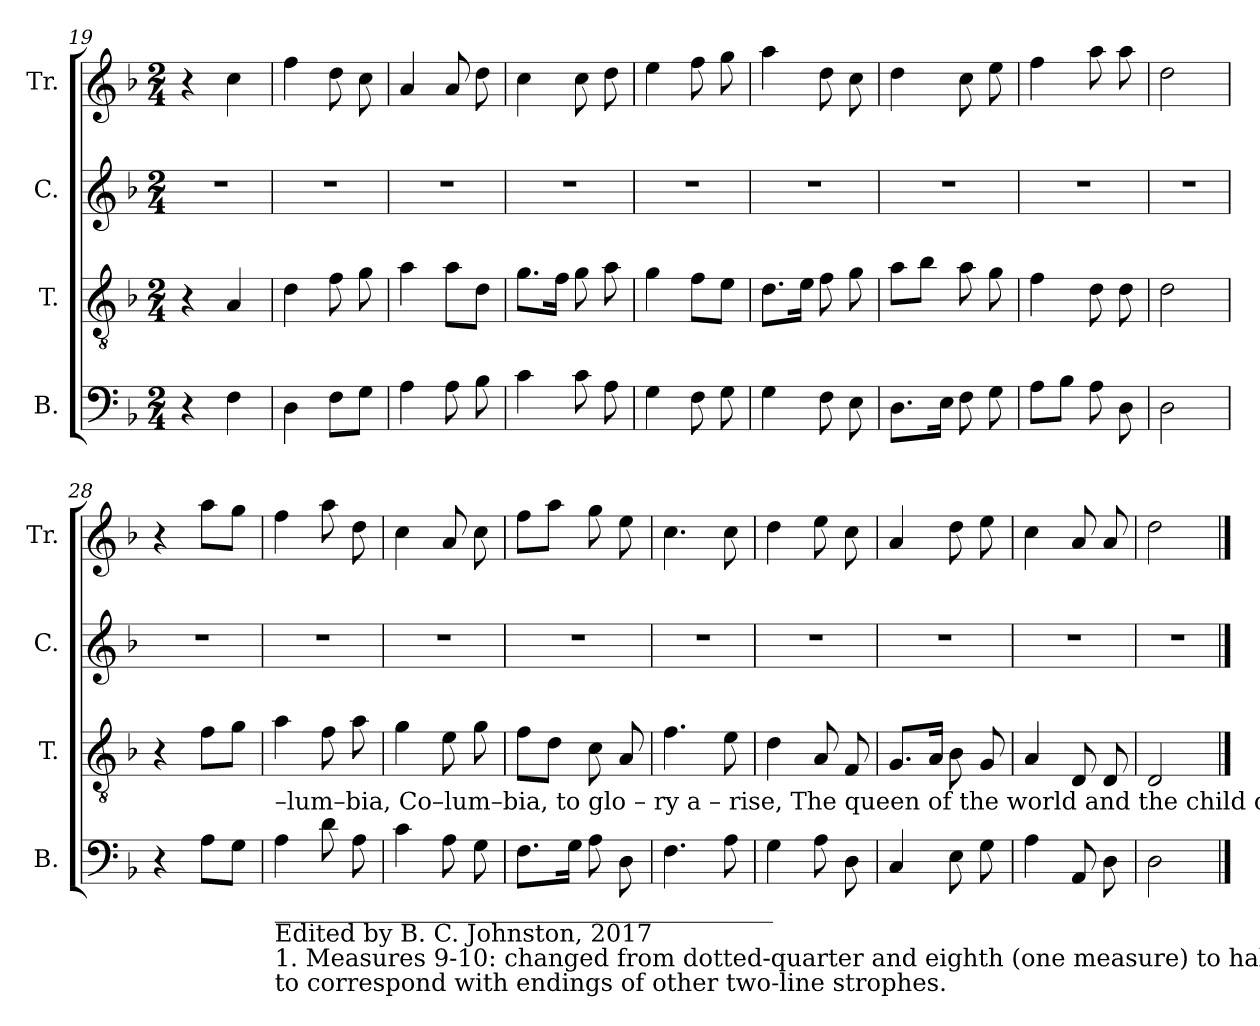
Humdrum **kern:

**kern	**kern	**kern	**kern
*part4	*part3	*part2	*part1
*staff4	*staff3	*staff2	*staff1
*I"B.	*I"T.	*I"C.	*I"Tr.
*I'B.	*I'T.	*I'C.	*I'Tr.
*clefF4	*clefGv2	*clefG2	*clefG2
*k[b-]	*k[b-]	*k[b-]	*k[b-]
*M2/4	*M2/4	*M2/4	*M2/4
=19	=19	=19	=19
4r	4r	2r	4r
4F!\	4A!/	.	4cc!\
=20	=20	=20	=20
4D!\	4d!\	2r	4ff!\
8F!\L	8f!\	.	8dd!\
8G!\J	8g!\	.	8cc!\
=21	=21	=21	=21
4A!\	4a!\	2r	4a!/
8A!\	8a!\L	.	8a!/
8B-!\	8d!\J	.	8dd!\
=22	=22	=22	=22
4c!\	8.g!\L	2r	4cc!\
.	16f!\Jk	.	.
8c!\	8g!\	.	8cc!\
8A!\	8a!\	.	8dd!\
=23	=23	=23	=23
4G!\	4g!\	2r	4ee!\
8F!\	8f!\L	.	8ff!\
8G!\	8e!\J	.	8gg!\
=24	=24	=24	=24
4G!\	8.d!\L	2r	4aa!\
.	16e!\Jk	.	.
8F!\	8f!\	.	8dd!\
8E!\	8g!\	.	8cc!\
=25	=25	=25	=25
8.D!\L	8a!\L	2r	4dd!\
.	8b-!\J	.	.
16E!\Jk	.	.	.
8F!\	8a!\	.	8cc!\
8G!\	8g!\	.	8ee!\
=26	=26	=26	=26
8A!\L	4f!\	2r	4ff!\
8B-!\J	.	.	.
8A!\	8d!\	.	8aa!\
8D!\	8d!\	.	8aa!\
=27	=27	=27	=27
2D!\	2d!\	2r	2dd!\
=28	=28	=28	=28
4r	4r	2r	4r
8A!\L	8f!\L	.	8aa!\L
8G!\J	8g!\J	.	8gg!\J
!!LO:LB:g=z
=29	=29	=29	=29
!	!LO:TX:b:t=–lum–bia, Co–lum–bia, to  glo    –    ry   a  –   rise,      The queen of the    world    and   the   child   of   the  skies."	!	!
!LO:TX:b:t=_________________________________________	!	!	!
!LO:TX:b:t=Edited  by B. C. Johnston, 2017	!	!	!
!LO:TX:b:t=1. Measures 9-10&colon; changed from dotted-quarter and eighth (one measure) to half-note, quarter rest and quarter (two measures),	!	!	!
!LO:TX:b:t=to correspond with endings of other two-line strophes.	!	!	!
4A!\	4a!\	2r	4ff!\
8d!\	8f!\	.	8aa!\
8A!\	8a!\	.	8dd!\
=30	=30	=30	=30
4c!\	4g!\	2r	4cc!\
8A!\	8e!\	.	8a!/
8G!\	8g!\	.	8cc!\
=31	=31	=31	=31
8.F!\L	8f!\L	2r	8ff!\L
.	8d!\J	.	8aa!\J
16G!\Jk	.	.	.
8A!\	8c!\	.	8gg!\
8D!\	8A!/	.	8ee!\
=32	=32	=32	=32
4.F!\	4.f!\	2r	4.cc!\
8A!\	8e!\	.	8cc!\
=33	=33	=33	=33
4G!\	4d!\	2r	4dd!\
8A!\	8A!/	.	8ee!\
8D!\	8F!/	.	8cc!\
=34	=34	=34	=34
4C!/	8.G!/L	2r	4a!/
.	16A!/Jk	.	.
8E!\	8B-!\	.	8dd!\
8G!\	8G!/	.	8ee!\
=35	=35	=35	=35
4A!\	4A!/	2r	4cc!\
8AA!/	8D!/	.	8a!/
8D!\	8D!/	.	8a!/
=36	=36	=36	=36
2D!\	2D!/	2r	2dd!\
==	==	==	==
*-	*-	*-	*-
